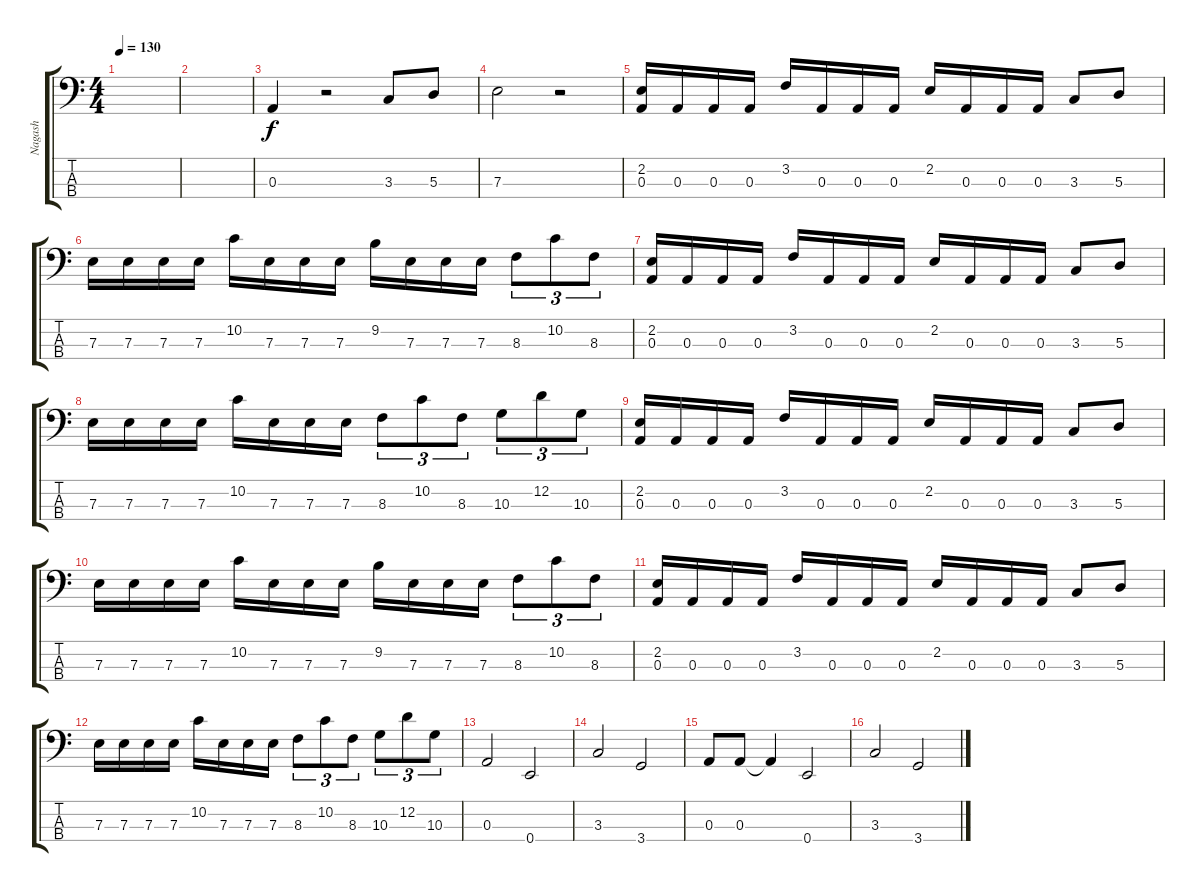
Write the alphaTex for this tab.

\track ("Nagash" "Nagash") {instrument electricbassfinger}
\staff {score tabs}
\tuning (G2 D2 A1 E1) {hide}
\ts (4 4)
\tempo 130
\clef f4
\ks c
|
|
0.3.4 r.2 3.3.8 5.3.8 |
7.3.2 r.2 |
(2.2 0.3).16 0.3.16 0.3.16 0.3.16 3.2.16 0.3.16 0.3.16 0.3.16 2.2.16 0.3.16 0.3.16 0.3.16 3.3.8 5.3.8 |
7.3.16 7.3.16 7.3.16 7.3.16 10.2.16 7.3.16 7.3.16 7.3.16 9.2.16 7.3.16 7.3.16 7.3.16 8.3.8{tu (3 2)} 10.2.8{tu (3 2)} 8.3.8{tu (3 2)} |
(2.2 0.3).16 0.3.16 0.3.16 0.3.16 3.2.16 0.3.16 0.3.16 0.3.16 2.2.16 0.3.16 0.3.16 0.3.16 3.3.8 5.3.8 |
7.3.16 7.3.16 7.3.16 7.3.16 10.2.16 7.3.16 7.3.16 7.3.16 8.3.8{tu (3 2)} 10.2.8{tu (3 2)} 8.3.8{tu (3 2)} 10.3.8{tu (3 2)} 12.2.8{tu (3 2)} 10.3.8{tu (3 2)} |
(2.2 0.3).16 0.3.16 0.3.16 0.3.16 3.2.16 0.3.16 0.3.16 0.3.16 2.2.16 0.3.16 0.3.16 0.3.16 3.3.8 5.3.8 |
7.3.16 7.3.16 7.3.16 7.3.16 10.2.16 7.3.16 7.3.16 7.3.16 9.2.16 7.3.16 7.3.16 7.3.16 8.3.8{tu (3 2)} 10.2.8{tu (3 2)} 8.3.8{tu (3 2)} |
(2.2 0.3).16 0.3.16 0.3.16 0.3.16 3.2.16 0.3.16 0.3.16 0.3.16 2.2.16 0.3.16 0.3.16 0.3.16 3.3.8 5.3.8 |
7.3.16 7.3.16 7.3.16 7.3.16 10.2.16 7.3.16 7.3.16 7.3.16 8.3.8{tu (3 2)} 10.2.8{tu (3 2)} 8.3.8{tu (3 2)} 10.3.8{tu (3 2)} 12.2.8{tu (3 2)} 10.3.8{tu (3 2)} |
0.3.2 0.4.2 |
3.3.2 3.4.2 |
0.3.8 0.3.8 0.3{t}.4 0.4.2 |
3.3.2 3.4.2
